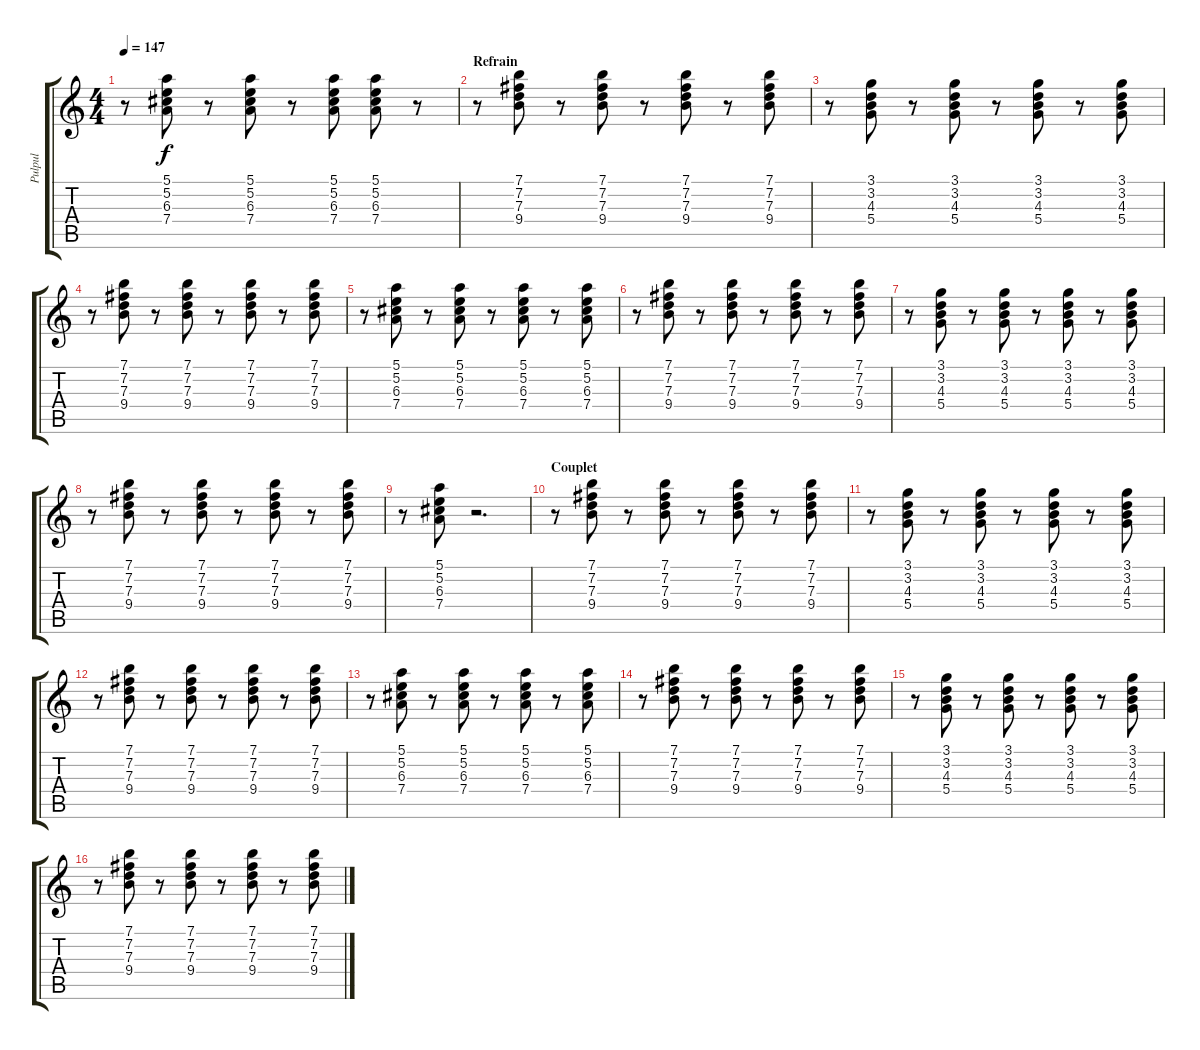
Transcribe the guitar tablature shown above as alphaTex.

\track ("Pulpul" "Pulpul") {instrument electricguitarmuted}
\staff {score tabs}
\tuning (E4 B3 G3 D3 A2 E2) {hide}
\ts (4 4)
\tempo 147
\clef g2
\ks c
r.8{dy f} (5.1 5.2 6.3 7.4).8 r.8 (5.1 5.2 6.3 7.4).8 r.8 (5.1 5.2 6.3 7.4).8 (5.1 5.2 6.3 7.4).8 r.8 |
\section ("" "Refrain")
r.8 (7.1 7.2 7.3 9.4).8 r.8 (7.1 7.2 7.3 9.4).8 r.8 (7.1 7.2 7.3 9.4).8 r.8 (7.1 7.2 7.3 9.4).8 |
r.8 (3.1 3.2 4.3 5.4).8 r.8 (3.1 3.2 4.3 5.4).8 r.8 (3.1 3.2 4.3 5.4).8 r.8 (3.1 3.2 4.3 5.4).8 |
r.8 (7.1 7.2 7.3 9.4).8 r.8 (7.1 7.2 7.3 9.4).8 r.8 (7.1 7.2 7.3 9.4).8 r.8 (7.1 7.2 7.3 9.4).8 |
r.8 (5.1 5.2 6.3 7.4).8 r.8 (5.1 5.2 6.3 7.4).8 r.8 (5.1 5.2 6.3 7.4).8 r.8 (5.1 5.2 6.3 7.4).8 |
r.8 (7.1 7.2 7.3 9.4).8 r.8 (7.1 7.2 7.3 9.4).8 r.8 (7.1 7.2 7.3 9.4).8 r.8 (7.1 7.2 7.3 9.4).8 |
r.8 (3.1 3.2 4.3 5.4).8 r.8 (3.1 3.2 4.3 5.4).8 r.8 (3.1 3.2 4.3 5.4).8 r.8 (3.1 3.2 4.3 5.4).8 |
r.8 (7.1 7.2 7.3 9.4).8 r.8 (7.1 7.2 7.3 9.4).8 r.8 (7.1 7.2 7.3 9.4).8 r.8 (7.1 7.2 7.3 9.4).8 |
r.8 (5.1 5.2 6.3 7.4).8 r.2{d} |
\section ("" "Couplet")
r.8 (7.1 7.2 7.3 9.4).8 r.8 (7.1 7.2 7.3 9.4).8 r.8 (7.1 7.2 7.3 9.4).8 r.8 (7.1 7.2 7.3 9.4).8 |
r.8 (3.1 3.2 4.3 5.4).8 r.8 (3.1 3.2 4.3 5.4).8 r.8 (3.1 3.2 4.3 5.4).8 r.8 (3.1 3.2 4.3 5.4).8 |
r.8 (7.1 7.2 7.3 9.4).8 r.8 (7.1 7.2 7.3 9.4).8 r.8 (7.1 7.2 7.3 9.4).8 r.8 (7.1 7.2 7.3 9.4).8 |
r.8 (5.1 5.2 6.3 7.4).8 r.8 (5.1 5.2 6.3 7.4).8 r.8 (5.1 5.2 6.3 7.4).8 r.8 (5.1 5.2 6.3 7.4).8 |
r.8 (7.1 7.2 7.3 9.4).8 r.8 (7.1 7.2 7.3 9.4).8 r.8 (7.1 7.2 7.3 9.4).8 r.8 (7.1 7.2 7.3 9.4).8 |
r.8 (3.1 3.2 4.3 5.4).8 r.8 (3.1 3.2 4.3 5.4).8 r.8 (3.1 3.2 4.3 5.4).8 r.8 (3.1 3.2 4.3 5.4).8 |
r.8 (7.1 7.2 7.3 9.4).8 r.8 (7.1 7.2 7.3 9.4).8 r.8 (7.1 7.2 7.3 9.4).8 r.8 (7.1 7.2 7.3 9.4).8
